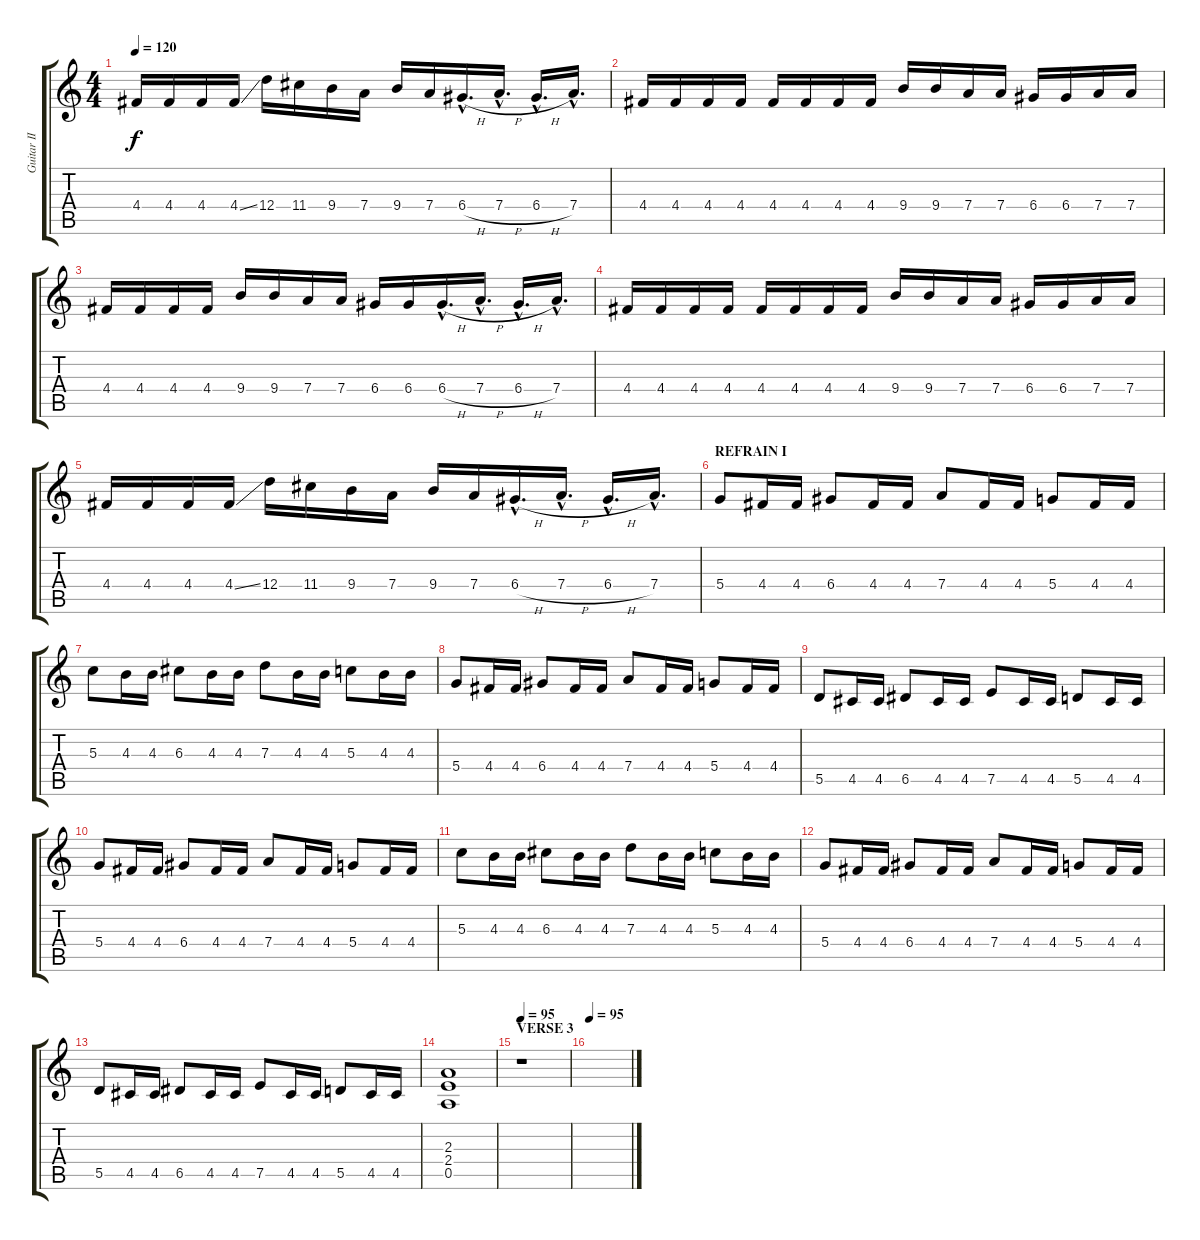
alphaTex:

\track ("Guitar II" "Guitar II") {instrument distortionguitar}
\staff {score tabs}
\tuning (E4 B3 G3 D3 A2 E2) {hide}
\ts (4 4)
\tempo 120
\clef g2
\ks c
4.4.16{dy f} 4.4.16 4.4.16 4.4{ss}.16 12.4.16 11.4.16 9.4.16 7.4.16 9.4.16 7.4.16 6.4{h hac}.16{d} 7.4{h hac}.16{d} 6.4{h hac}.16{d} 7.4{hac}.16{d} |
4.4.16 4.4.16 4.4.16 4.4.16 4.4.16 4.4.16 4.4.16 4.4.16 9.4.16 9.4.16 7.4.16 7.4.16 6.4.16 6.4.16 7.4.16 7.4.16 |
4.4.16 4.4.16 4.4.16 4.4.16 9.4.16 9.4.16 7.4.16 7.4.16 6.4.16 6.4.16 6.4{h hac}.16{d} 7.4{h hac}.16{d} 6.4{h hac}.16{d} 7.4{hac}.16{d} |
4.4.16 4.4.16 4.4.16 4.4.16 4.4.16 4.4.16 4.4.16 4.4.16 9.4.16 9.4.16 7.4.16 7.4.16 6.4.16 6.4.16 7.4.16 7.4.16 |
4.4.16 4.4.16 4.4.16 4.4{ss}.16 12.4.16 11.4.16 9.4.16 7.4.16 9.4.16 7.4.16 6.4{h hac}.16{d} 7.4{h hac}.16{d} 6.4{h hac}.16{d} 7.4{hac}.16{d} |
\section ("" "REFRAIN I")
5.4.8 4.4.16 4.4.16 6.4.8 4.4.16 4.4.16 7.4.8 4.4.16 4.4.16 5.4.8 4.4.16 4.4.16 |
5.3.8 4.3.16 4.3.16 6.3.8 4.3.16 4.3.16 7.3.8 4.3.16 4.3.16 5.3.8 4.3.16 4.3.16 |
5.4.8 4.4.16 4.4.16 6.4.8 4.4.16 4.4.16 7.4.8 4.4.16 4.4.16 5.4.8 4.4.16 4.4.16 |
5.5.8 4.5.16 4.5.16 6.5.8 4.5.16 4.5.16 7.5.8 4.5.16 4.5.16 5.5.8 4.5.16 4.5.16 |
5.4.8 4.4.16 4.4.16 6.4.8 4.4.16 4.4.16 7.4.8 4.4.16 4.4.16 5.4.8 4.4.16 4.4.16 |
5.3.8 4.3.16 4.3.16 6.3.8 4.3.16 4.3.16 7.3.8 4.3.16 4.3.16 5.3.8 4.3.16 4.3.16 |
5.4.8 4.4.16 4.4.16 6.4.8 4.4.16 4.4.16 7.4.8 4.4.16 4.4.16 5.4.8 4.4.16 4.4.16 |
5.5.8 4.5.16 4.5.16 6.5.8 4.5.16 4.5.16 7.5.8 4.5.16 4.5.16 5.5.8 4.5.16 4.5.16 |
(2.3 2.4 0.5).1 |
\section ("" "VERSE 3")
\tempo 95
r.1 |
\tempo 95
